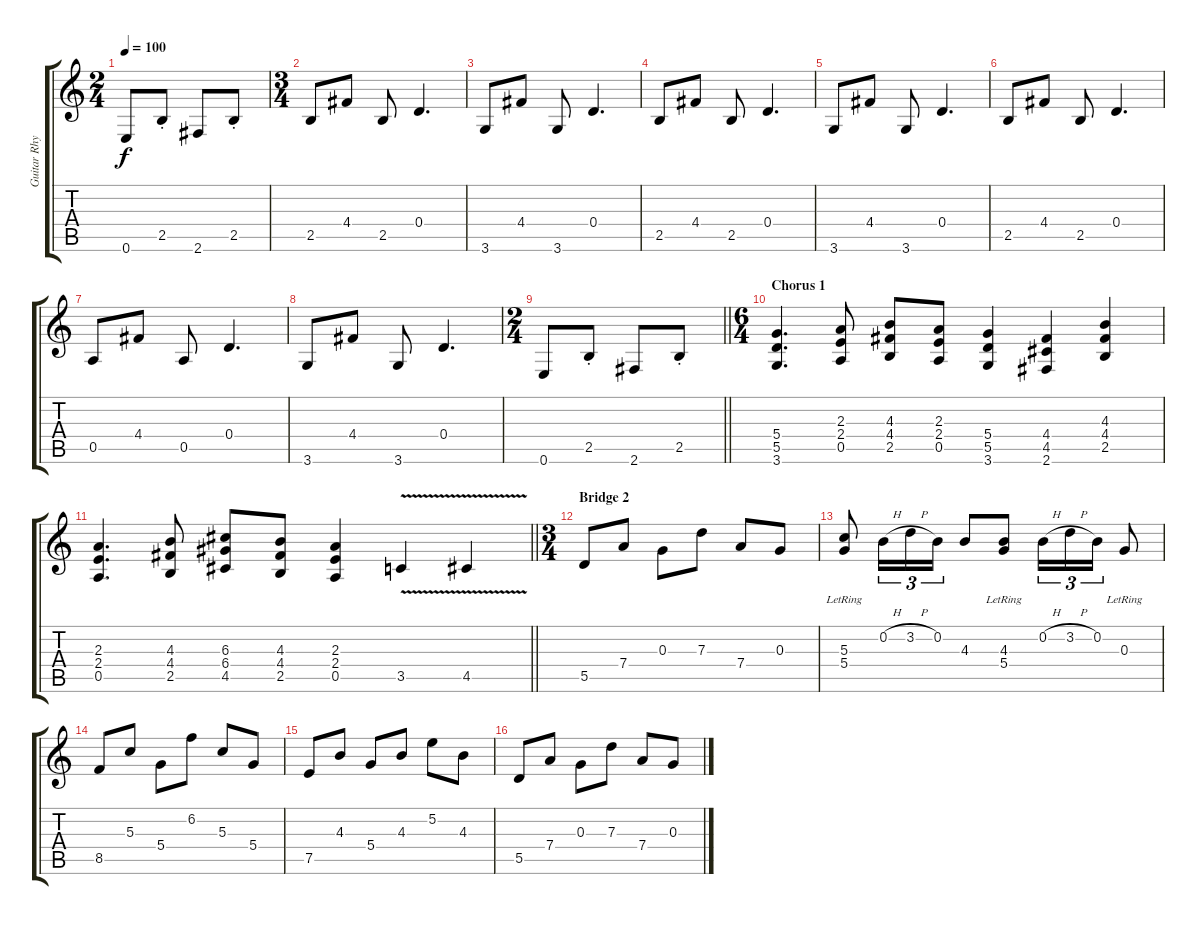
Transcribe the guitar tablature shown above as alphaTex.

\track ("Guitar Rhythm" "Guitar Rhy") {instrument electricguitarclean}
\staff {score tabs}
\tuning (E4 B3 G3 D3 A2 E2) {hide}
\ts (2 4)
\tempo 100
\clef g2
\ks c
0.6.8{dy f} 2.5{st}.8 2.6.8 2.5{st}.8 |
\ts (3 4)
2.5.8 4.4.8 2.5.8 0.4.4{d} |
3.6.8 4.4.8 3.6.8 0.4.4{d} |
2.5.8 4.4.8 2.5.8 0.4.4{d} |
3.6.8 4.4.8 3.6.8 0.4.4{d} |
2.5.8 4.4.8 2.5.8 0.4.4{d} |
0.5.8 4.4.8 0.5.8 0.4.4{d} |
3.6.8 4.4.8 3.6.8 0.4.4{d} |
\ts (2 4)
\barLineRight lightlight
0.6.8 2.5{st}.8 2.6.8 2.5{st}.8 |
\ts (6 4)
\section ("" "Chorus 1")
(5.4 5.5 3.6).4{d volume 14 instrument distortionguitar} (2.3 2.4 0.5).8 (4.3 4.4 2.5).8 (2.3 2.4 0.5).8 (5.4 5.5 3.6).4 (4.4 4.5 2.6).4 (4.3 4.4 2.5).4 |
\barLineRight lightlight
(2.3 2.4 0.5).4{d} (4.3 4.4 2.5).8 (6.3 6.4 4.5).8 (4.3 4.4 2.5).8 (2.3 2.4 0.5).4 3.5{v}.4 4.5{v}.4 |
\ts (3 4)
\section ("" "Bridge 2")
5.5.8{volume 13 instrument acousticguitarsteel} 7.4.8 0.3.8 7.3.8 7.4.8 0.3.8 |
(5.3{lr} 5.4{lr}).8 0.2{h}.16{tu (3 2)} 3.2{h}.16{tu (3 2)} 0.2.16{tu (3 2)} 4.3.8 (4.3{lr} 5.4{lr}).8 0.2{h}.16{tu (3 2)} 3.2{h}.16{tu (3 2)} 0.2.16{tu (3 2)} 0.3{lr}.8 |
8.5.8 5.3.8 5.4.8 6.2.8 5.3.8 5.4.8 |
7.5.8 4.3.8 5.4.8 4.3.8 5.2.8 4.3.8 |
5.5.8 7.4.8 0.3.8 7.3.8 7.4.8 0.3.8
